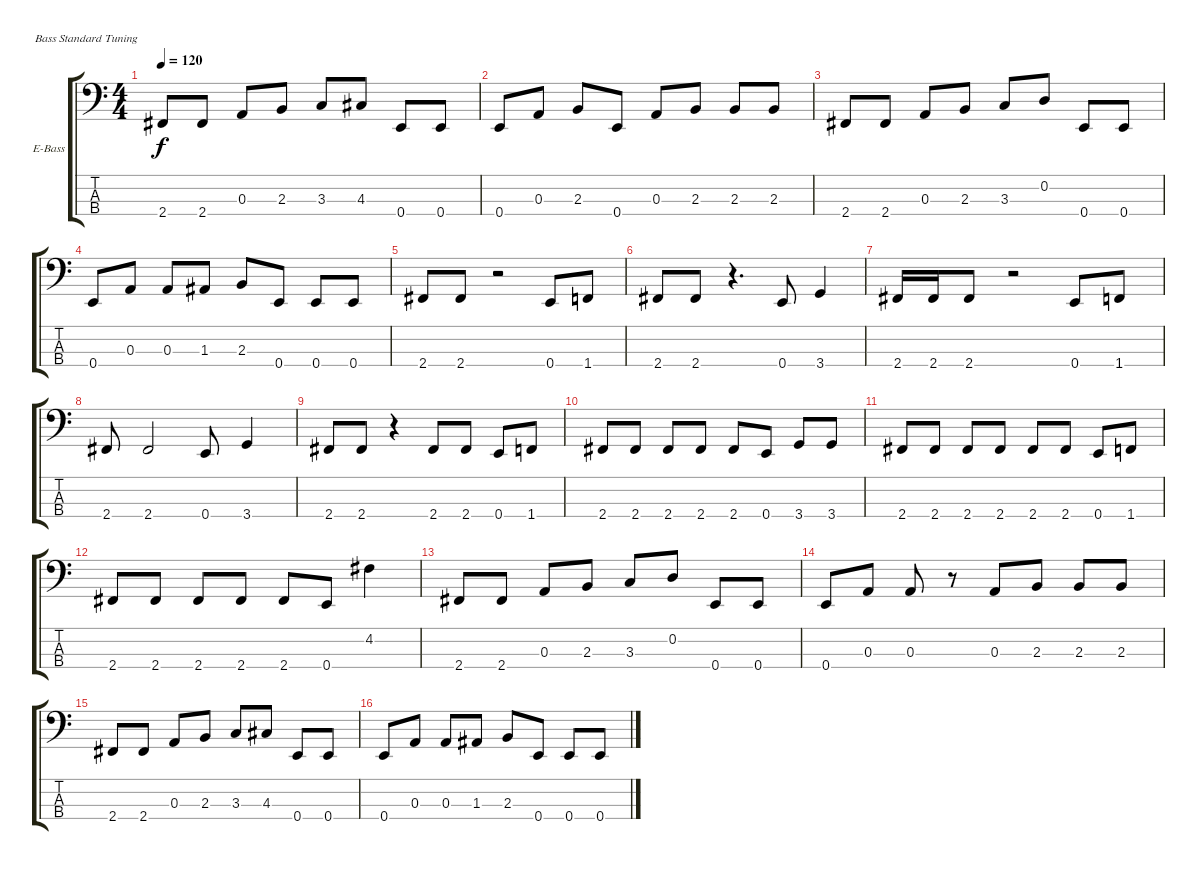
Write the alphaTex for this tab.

\bracketExtendMode groupsimilarinstruments
\firstSystemTrackNameOrientation horizontal
\otherSystemsTrackNameOrientation horizontal
\track ("Bass" "E-Bass") {instrument electricbassfinger}
\staff {score tabs}
\tuning (G2 D2 A1 E1)
\ts (4 4)
\tempo 120
\clef f4
\ks c
2.4.8{dy f} 2.4.8 0.3.8 2.3.8 3.3.8 4.3.8 0.4.8 0.4.8 |
0.4.8 0.3.8 2.3.8 0.4.8 0.3.8 2.3.8 2.3.8 2.3.8 |
2.4.8 2.4.8 0.3.8 2.3.8 3.3.8 0.2.8 0.4.8 0.4.8 |
0.4.8 0.3.8 0.3.8 1.3.8 2.3.8 0.4.8 0.4.8 0.4.8 |
2.4.8 2.4.8 r.2 0.4.8 1.4.8 |
2.4.8 2.4.8 r.4{d} 0.4.8 3.4.4 |
2.4.16 2.4.16 2.4.8 r.2 0.4.8 1.4.8 |
2.4.8 2.4.2 0.4.8 3.4.4 |
2.4.8 2.4.8 r.4 2.4.8 2.4.8 0.4.8 1.4.8 |
2.4.8 2.4.8 2.4.8 2.4.8 2.4.8 0.4.8 3.4.8 3.4.8 |
2.4.8 2.4.8 2.4.8 2.4.8 2.4.8 2.4.8 0.4.8 1.4.8 |
2.4.8 2.4.8 2.4.8 2.4.8 2.4.8 0.4.8 4.2.4 |
2.4.8 2.4.8 0.3.8 2.3.8 3.3.8 0.2.8 0.4.8 0.4.8 |
0.4.8 0.3.8 0.3.8 r.8 0.3.8 2.3.8 2.3.8 2.3.8 |
2.4.8 2.4.8 0.3.8 2.3.8 3.3.8 4.3.8 0.4.8 0.4.8 |
0.4.8 0.3.8 0.3.8 1.3.8 2.3.8 0.4.8 0.4.8 0.4.8
